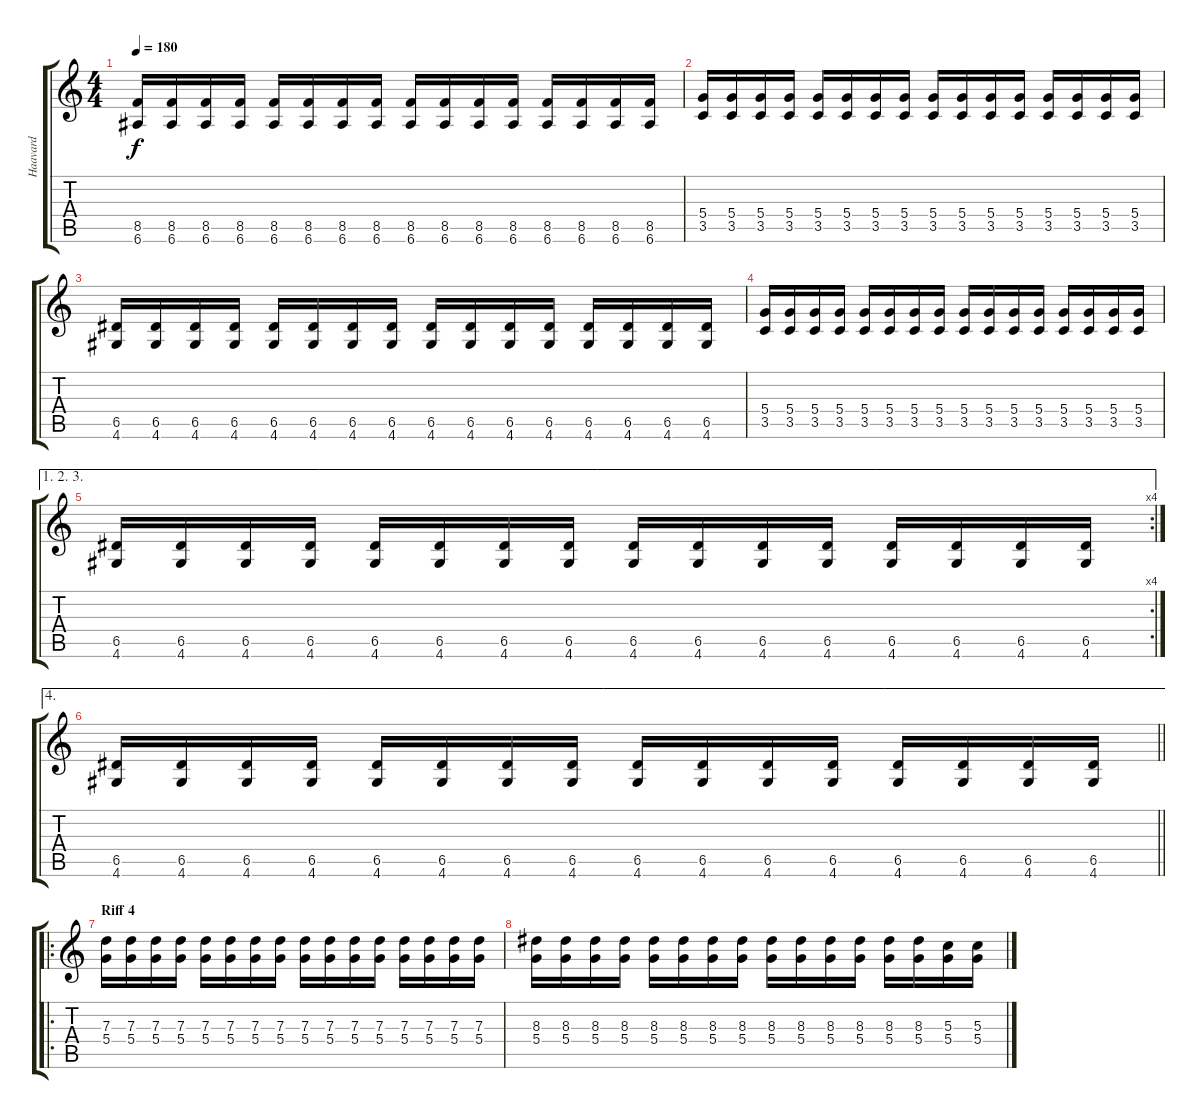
\track ("Haavard" "Haavard") {instrument distortionguitar}
\staff {score tabs}
\tuning (E4 B3 G3 D3 A2 E2) {hide}
\ts (4 4)
\tempo 180
\clef g2
\ks c
(8.5 6.6).16{dy f} (8.5 6.6).16 (8.5 6.6).16 (8.5 6.6).16 (8.5 6.6).16 (8.5 6.6).16 (8.5 6.6).16 (8.5 6.6).16 (8.5 6.6).16 (8.5 6.6).16 (8.5 6.6).16 (8.5 6.6).16 (8.5 6.6).16 (8.5 6.6).16 (8.5 6.6).16 (8.5 6.6).16 |
(5.4 3.5).16 (5.4 3.5).16 (5.4 3.5).16 (5.4 3.5).16 (5.4 3.5).16 (5.4 3.5).16 (5.4 3.5).16 (5.4 3.5).16 (5.4 3.5).16 (5.4 3.5).16 (5.4 3.5).16 (5.4 3.5).16 (5.4 3.5).16 (5.4 3.5).16 (5.4 3.5).16 (5.4 3.5).16 |
(6.5 4.6).16 (6.5 4.6).16 (6.5 4.6).16 (6.5 4.6).16 (6.5 4.6).16 (6.5 4.6).16 (6.5 4.6).16 (6.5 4.6).16 (6.5 4.6).16 (6.5 4.6).16 (6.5 4.6).16 (6.5 4.6).16 (6.5 4.6).16 (6.5 4.6).16 (6.5 4.6).16 (6.5 4.6).16 |
(5.4 3.5).16 (5.4 3.5).16 (5.4 3.5).16 (5.4 3.5).16 (5.4 3.5).16 (5.4 3.5).16 (5.4 3.5).16 (5.4 3.5).16 (5.4 3.5).16 (5.4 3.5).16 (5.4 3.5).16 (5.4 3.5).16 (5.4 3.5).16 (5.4 3.5).16 (5.4 3.5).16 (5.4 3.5).16 |
\ae (1 2 3)
\rc 4
(6.5 4.6).16 (6.5 4.6).16 (6.5 4.6).16 (6.5 4.6).16 (6.5 4.6).16 (6.5 4.6).16 (6.5 4.6).16 (6.5 4.6).16 (6.5 4.6).16 (6.5 4.6).16 (6.5 4.6).16 (6.5 4.6).16 (6.5 4.6).16 (6.5 4.6).16 (6.5 4.6).16 (6.5 4.6).16 |
\ae 4
\barLineRight lightlight
(6.5 4.6).16 (6.5 4.6).16 (6.5 4.6).16 (6.5 4.6).16 (6.5 4.6).16 (6.5 4.6).16 (6.5 4.6).16 (6.5 4.6).16 (6.5 4.6).16 (6.5 4.6).16 (6.5 4.6).16 (6.5 4.6).16 (6.5 4.6).16 (6.5 4.6).16 (6.5 4.6).16 (6.5 4.6).16 |
\ro
\section ("" "Riff 4")
(7.3 5.4).16 (7.3 5.4).16 (7.3 5.4).16 (7.3 5.4).16 (7.3 5.4).16 (7.3 5.4).16 (7.3 5.4).16 (7.3 5.4).16 (7.3 5.4).16 (7.3 5.4).16 (7.3 5.4).16 (7.3 5.4).16 (7.3 5.4).16 (7.3 5.4).16 (7.3 5.4).16 (7.3 5.4).16 |
(8.3 5.4).16 (8.3 5.4).16 (8.3 5.4).16 (8.3 5.4).16 (8.3 5.4).16 (8.3 5.4).16 (8.3 5.4).16 (8.3 5.4).16 (8.3 5.4).16 (8.3 5.4).16 (8.3 5.4).16 (8.3 5.4).16 (8.3 5.4).16 (8.3 5.4).16 (5.3 5.4).16 (5.3 5.4).16
